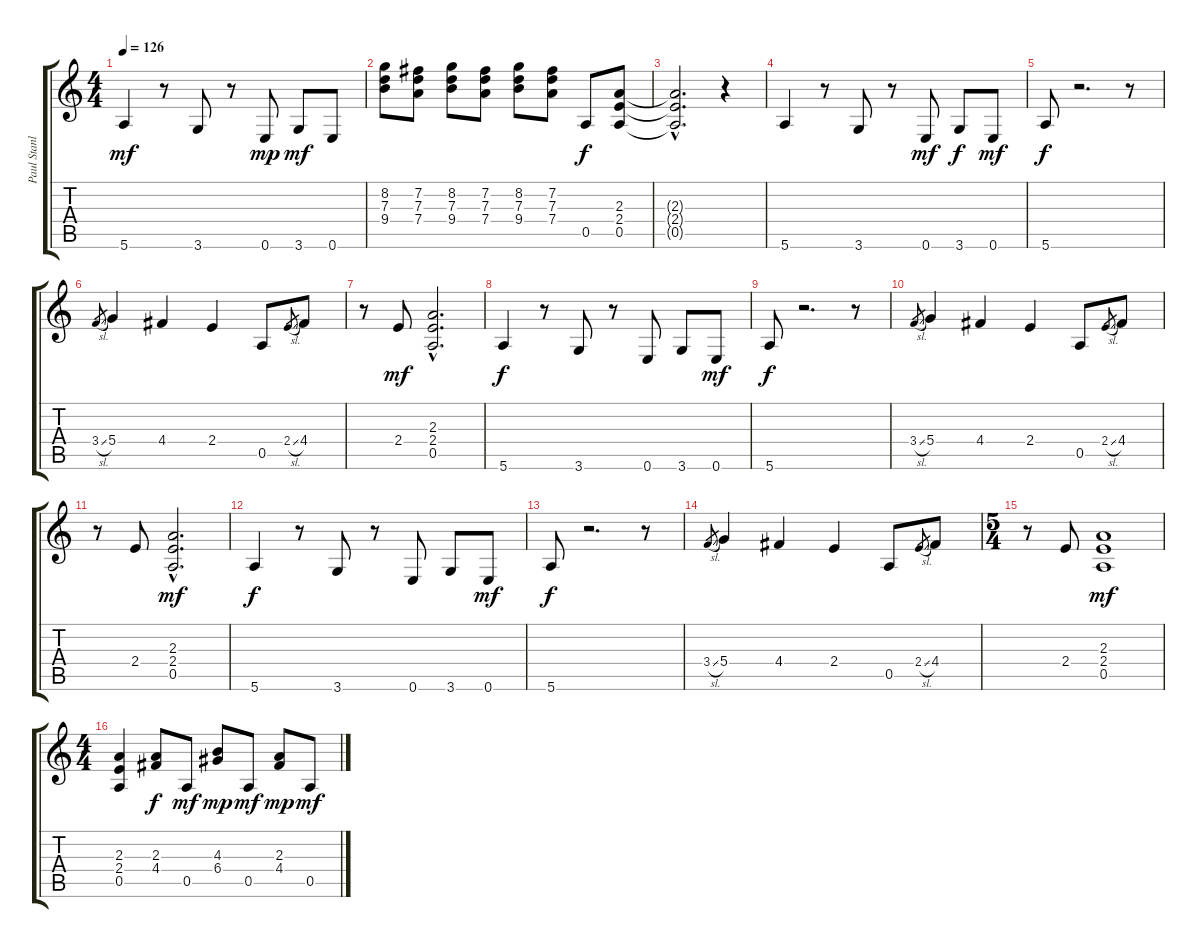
\track ("Paul Stanley" "Paul Stanl") {instrument distortionguitar}
\staff {score tabs}
\tuning (E4 B3 G3 D3 A2 E2) {hide}
\ts (4 4)
\tempo 126
\clef g2
\ks c
5.6.4{dy mf} r.8 3.6.8 r.8 0.6.8{dy mp} 3.6.8{dy mf} 0.6.8 |
(8.2 7.3 9.4).8 (7.2 7.3 7.4).8 (8.2 7.3 9.4).8 (7.2 7.3 7.4).8 (8.2 7.3 9.4).8 (7.2 7.3 7.4).8 0.5.8{dy f} (2.3 2.4 0.5).8 |
(2.3{hac t} 2.4{hac t} 0.5{hac t}).2{d} r.4 |
5.6.4 r.8 3.6.8 r.8 0.6.8{dy mf} 3.6.8{dy f} 0.6.8{dy mf} |
5.6.8{dy f} r.2{d} r.8 |
3.4{sl}.8{gr} 5.4.4 4.4.4 2.4.4 0.5.8 2.4{sl}.8{gr} 4.4.8 |
r.8 2.4.8{dy mf} (2.3{hac} 2.4 0.5{hac}).2{d} |
5.6.4{dy f} r.8 3.6.8 r.8 0.6.8 3.6.8 0.6.8{dy mf} |
5.6.8{dy f} r.2{d} r.8 |
3.4{sl}.8{gr} 5.4.4 4.4.4 2.4.4 0.5.8 2.4{sl}.8{gr} 4.4.8 |
r.8 2.4.8 (2.3{hac} 2.4 0.5).2{d dy mf} |
5.6.4{dy f} r.8 3.6.8 r.8 0.6.8 3.6.8 0.6.8{dy mf} |
5.6.8{dy f} r.2{d} r.8 |
3.4{sl}.8{gr} 5.4.4 4.4.4 2.4.4 0.5.8 2.4{sl}.8{gr} 4.4.8 |
\ts (5 4)
r.8 2.4.8 (2.3 2.4 0.5).1{dy mf} |
\ts (4 4)
(2.3 2.4 0.5).4 (2.3 4.4).8{dy f} 0.5.8{dy mf} (4.3 6.4).8{dy mp} 0.5.8{dy mf} (2.3 4.4).8{dy mp} 0.5.8{dy mf}
